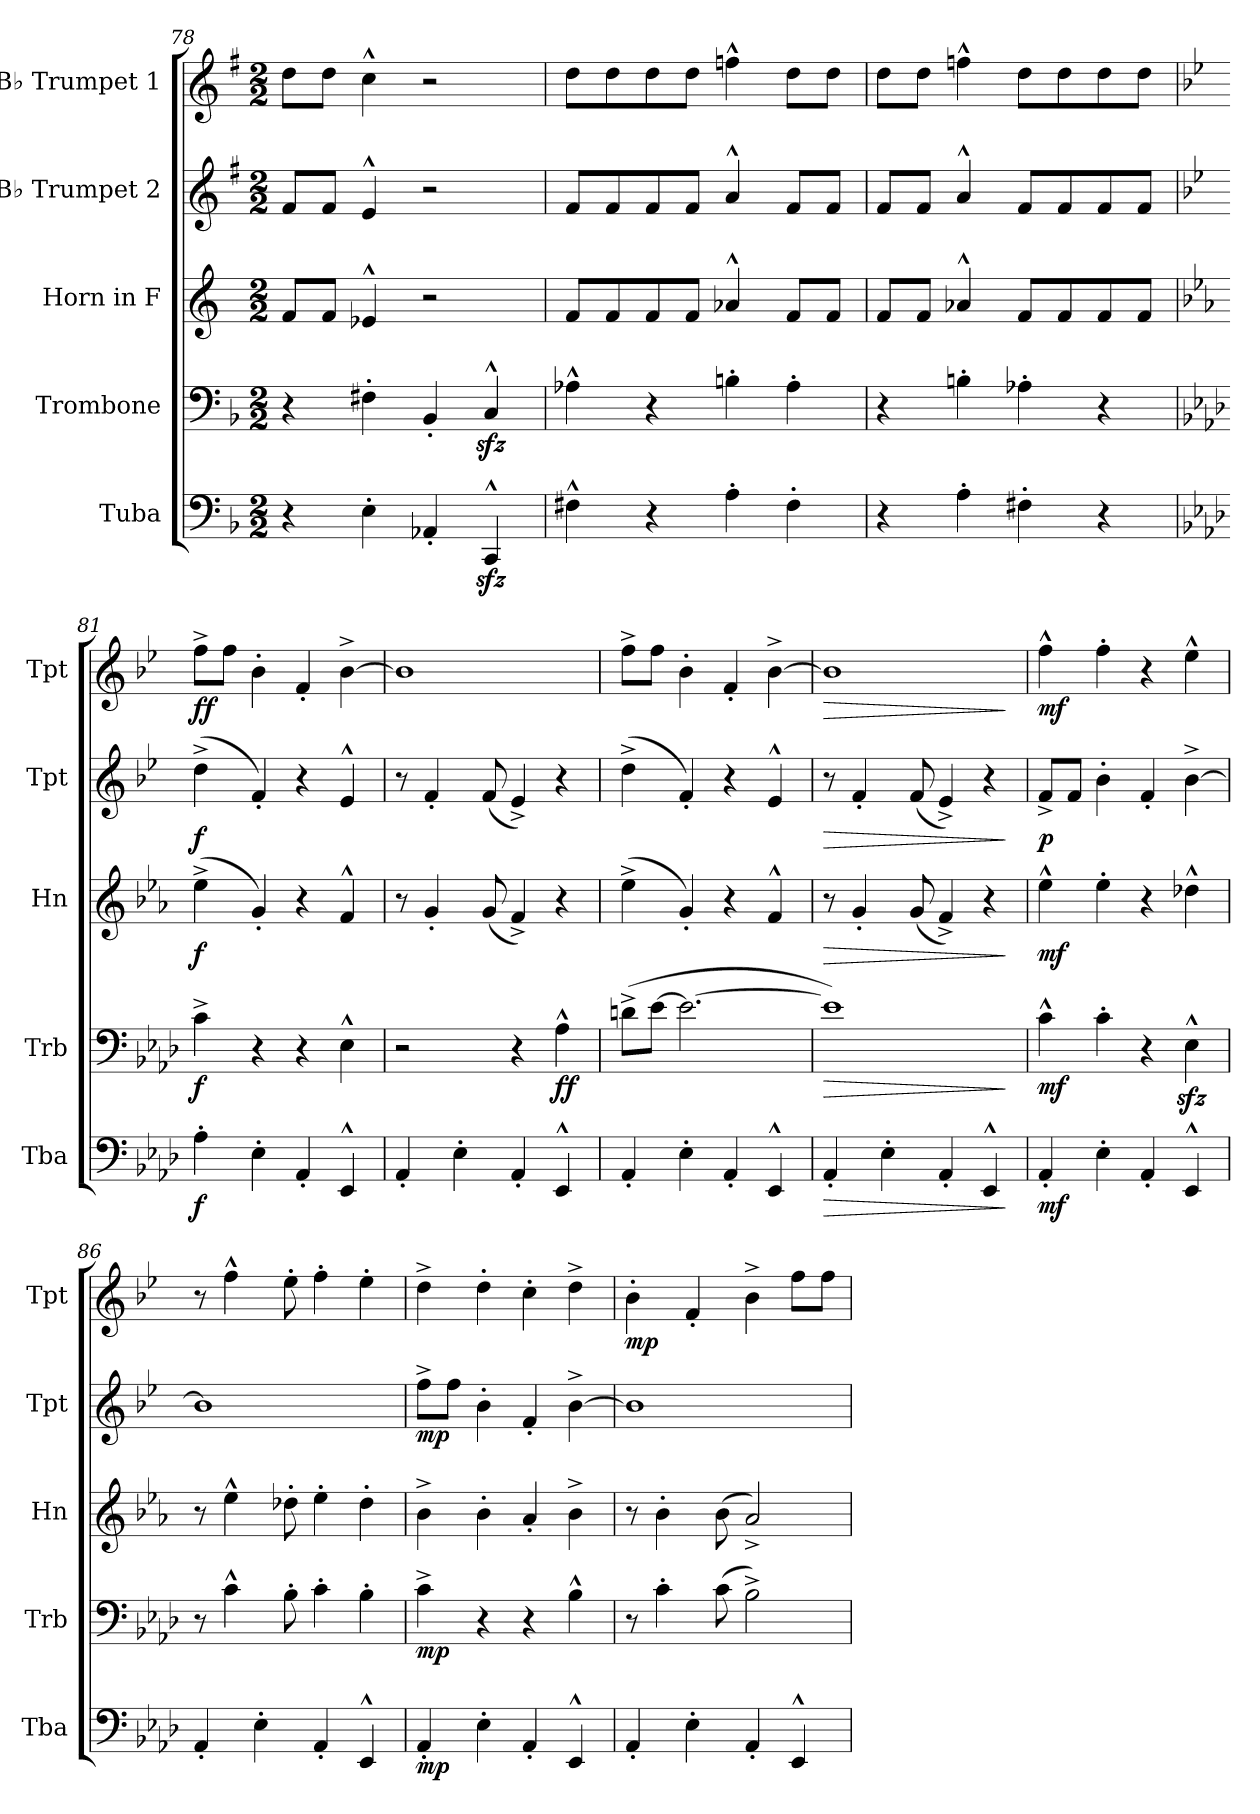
**kern	**dynam	**kern	**dynam	**kern	**dynam	**kern	**dynam	**kern	**dynam
*part5	*part5	*part4	*part4	*part3	*part3	*part2	*part2	*part1	*part1
*staff5	*staff5	*staff4	*staff4	*staff3	*staff3	*staff2	*staff2	*staff1	*staff1
*I"Tuba	*	*I"Trombone	*	*I"Horn in F	*	*I"B♭ Trumpet 2	*	*I"B♭ Trumpet 1	*
*I'Tba	*	*I'Trb	*	*I'Hn	*	*I'Tpt	*	*I'Tpt	*
*clefF4	*	*clefF4	*	*clefG2	*	*clefG2	*	*clefG2	*
*	*	*	*	*ITrd4c7	*	*ITrd1c2	*	*ITrd1c2	*
*k[b-]	*	*k[b-]	*	*k[b-]	*	*k[b-]	*	*k[b-]	*
*M2/2	*	*M2/2	*	*M2/2	*	*M2/2	*	*M2/2	*
=78	=78	=78	=78	=78	=78	=78	=78	=78	=78
4r	.	4r	.	8B-/L	.	8e/L	.	8cc\L	.
.	.	.	.	8B-/J	.	8e/J	.	8cc\J	.
4E'\	.	4F#X'\	.	4A-X^^/	.	4d^^/	.	4b-^^\	.
4AA-X'/	.	4BB-'/	.	2r	.	2r	.	2r	.
4CCzz<^^/	.	4Czz<^^/	.	.	.	.	.	.	.
!!LO:LB:g=z
=79	=79	=79	=79	=79	=79	=79	=79	=79	=79
4F#X^^\	.	4A-X^^\	.	8B-/L	.	8e/L	.	8cc\L	.
.	.	.	.	8B-/	.	8e/	.	8cc\	.
4r	.	4r	.	8B-/	.	8e/	.	8cc\	.
.	.	.	.	8B-/J	.	8e/J	.	8cc\J	.
4A'\	.	4Bn'\	.	4d-X^^/	.	4g^^/	.	4ee-X^^\	.
4F#'\	.	4A-'\	.	8B-/L	.	8e/L	.	8cc\L	.
.	.	.	.	8B-/J	.	8e/J	.	8cc\J	.
=80	=80	=80	=80	=80	=80	=80	=80	=80	=80
4r	.	4r	.	8B-/L	.	8e/L	.	8cc\L	.
.	.	.	.	8B-/J	.	8e/J	.	8cc\J	.
4A'\	.	4Bn'\	.	4d-X^^/	.	4g^^/	.	4ee-X^^\	.
4F#X'\	.	4A-X'\	.	8B-/L	.	8e/L	.	8cc\L	.
.	.	.	.	8B-/	.	8e/	.	8cc\	.
4r	.	4r	.	8B-/	.	8e/	.	8cc\	.
.	.	.	.	8B-/J	.	8e/J	.	8cc\J	.
=81	=81	=81	=81	=81	=81	=81	=81	=81	=81
*k[b-e-a-d-]	*	*k[b-e-a-d-]	*	*k[b-e-a-d-]	*	*k[b-e-a-d-]	*	*k[b-e-a-d-]	*
!	!LO:DY:b	!	!LO:DY:b	!	!LO:DY:b	!	!LO:DY:b	!	!LO:DY:b
4A-'\	f	4c^\	f	(>4a-^\	f	(>4cc^\	f	8ee-^\L	ff
.	.	.	.	.	.	.	.	8ee-\J	.
4E-'\	.	4r	.	4c'/)	.	4e-'/)	.	4a-'\	.
4AA-'/	.	4r	.	4r	.	4r	.	4e-'/	.
4EE-^^/	.	4E-^^\	.	4B-^^/	.	4d-^^/	.	[4a-^\	.
=82	=82	=82	=82	=82	=82	=82	=82	=82	=82
4AA-'/	.	2r	.	8r	.	8r	.	1a-]	.
.	.	.	.	4c'/	.	4e-'/	.	.	.
4E-'\	.	.	.	.	.	.	.	.	.
.	.	.	.	(<8c/	.	(<8e-/	.	.	.
4AA-'/	.	4r	.	4B-^/)	.	4d-^/)	.	.	.
!	!	!	!LO:DY:b	!	!	!	!	!	!
4EE-^^/	.	4A-^^\	ff	4r	.	4r	.	.	.
=83	=83	=83	=83	=83	=83	=83	=83	=83	=83
4AA-'/	.	(>8dn^\L	.	(>4a-^\	.	(>4cc^\	.	8ee-^\L	.
.	.	[8e-\J	.	.	.	.	.	8ee-\J	.
4E-'\	.	2.e-\_	.	4c'/)	.	4e-'/)	.	4a-'\	.
4AA-'/	.	.	.	4r	.	4r	.	4e-'/	.
4EE-^^/	.	.	.	4B-^^/	.	4d-^^/	.	[4a-^\	.
=84	=84	=84	=84	=84	=84	=84	=84	=84	=84
!	!LO:HP:b	!	!LO:HP:b	!	!LO:HP:b	!	!LO:HP:b	!	!LO:HP:b
4AA-'/	>	1e-])	>	8r	>	8r	>	1a-]	>
.	.	.	.	4c'/	.	4e-'/	.	.	.
4E-'\	.	.	.	.	.	.	.	.	.
.	.	.	.	(<8c/	.	(<8e-/	.	.	.
4AA-'/	.	.	.	4B-^/)	.	4d-^/)	.	.	.
4EE-^^/	.	.	.	4r	.	4r	.	.	.
.	]	.	]	.	]	.	]	.	]
!!LO:PB:g=z
=85	=85	=85	=85	=85	=85	=85	=85	=85	=85
!	!LO:DY:b	!	!LO:DY:b	!	!LO:DY:b	!	!LO:DY:b	!	!LO:DY:b
4AA-'/	mf	4c^^\	mf	4a-^^\	mf	8e-^/L	p	4ee-^^\	mf
.	.	.	.	.	.	8e-/J	.	.	.
4E-'\	.	4c'\	.	4a-'\	.	4a-'\	.	4ee-'\	.
4AA-'/	.	4r	.	4r	.	4e-'/	.	4r	.
4EE-^^/	.	4E-zz<^^\	.	4g-X^^\	.	[4a-^\	.	4dd-^^\	.
=86	=86	=86	=86	=86	=86	=86	=86	=86	=86
4AA-'/	.	8r	.	8r	.	1a-]	.	8r	.
.	.	4c^^\	.	4a-^^\	.	.	.	4ee-^^\	.
4E-'\	.	.	.	.	.	.	.	.	.
.	.	8B-'\	.	8g-X'\	.	.	.	8dd-'\	.
4AA-'/	.	4c'\	.	4a-'\	.	.	.	4ee-'\	.
4EE-^^/	.	4B-'\	.	4g-'\	.	.	.	4dd-'\	.
=87	=87	=87	=87	=87	=87	=87	=87	=87	=87
!	!LO:DY:b	!	!LO:DY:b	!	!	!	!LO:DY:b	!	!
4AA-'/	mp	4c^\	mp	4e-^\	.	8ee-^\L	mp	4cc^\	.
.	.	.	.	.	.	8ee-\J	.	.	.
4E-'\	.	4r	.	4e-'\	.	4a-'\	.	4cc'\	.
4AA-'/	.	4r	.	4d-'/	.	4e-'/	.	4b-'\	.
4EE-^^/	.	4B-^^\	.	4e-^\	.	[4a-^\	.	4cc^\	.
=88	=88	=88	=88	=88	=88	=88	=88	=88	=88
!	!	!	!	!	!	!	!	!	!LO:DY:b
4AA-'/	.	8r	.	8r	.	1a-]	.	4a-'\	mp
.	.	4c'\	.	4e-'\	.	.	.	.	.
4E-'\	.	.	.	.	.	.	.	4e-'/	.
.	.	(>8c\	.	(>8e-\	.	.	.	.	.
4AA-'/	.	2B-^\)	.	2d-^/)	.	.	.	4a-^\	.
4EE-^^/	.	.	.	.	.	.	.	8ee-\L	.
.	.	.	.	.	.	.	.	8ee-\J	.
=	=	=	=	=	=	=	=	=	=
*-	*-	*-	*-	*-	*-	*-	*-	*-	*-
